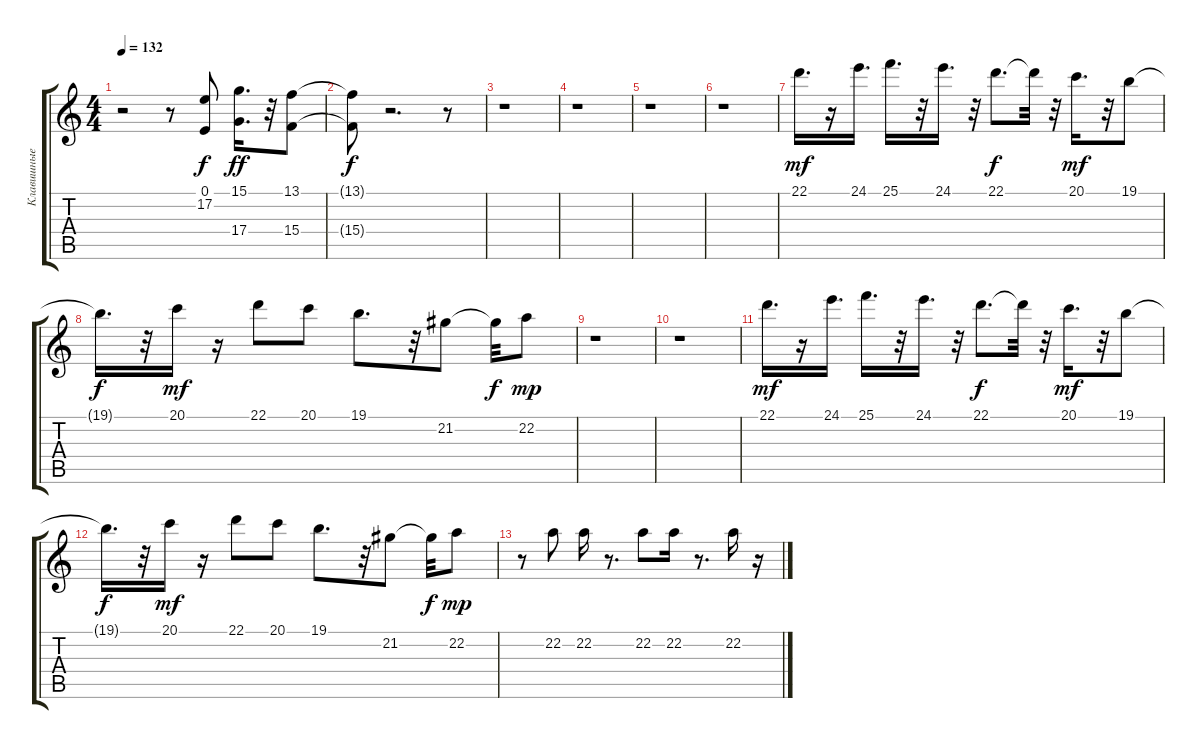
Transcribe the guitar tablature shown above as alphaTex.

\track ("Клавишные" "Клавишные") {instrument fx4atmosphere}
\staff {score tabs}
\tuning (E4 B3 G3 D3 A2 E2) {hide}
\ts (4 4)
\tempo 132
\clef g2
\ks c
r.2{dy f} r.8 (0.1 17.2).8 (15.1 17.4).16{d dy ff} r.32 (13.1 15.4).8 |
(13.1{t} 15.4{t}).8{dy f} r.2{d} r.8 |
r.1 |
r.1 |
r.1 |
r.1 |
22.1.16{d dy mf} r.16 24.1.16{d} 25.1.16{d} r.32 24.1.16{d} r.32 22.1.8{d dy f} 22.1{t}.32 r.32 20.1.16{d dy mf} r.32 19.1.8 |
19.1{t}.16{d dy f} r.32 20.1.16{dy mf} r.16 22.1.8 20.1.8 19.1.8{d} r.32 21.2.8 21.2{t}.32{dy f} 22.2.8{dy mp} |
r.1 |
r.1 |
22.1.16{d dy mf} r.16 24.1.16{d} 25.1.16{d} r.32 24.1.16{d} r.32 22.1.8{d dy f} 22.1{t}.32 r.32 20.1.16{d dy mf} r.32 19.1.8 |
19.1{t}.16{d dy f} r.32 20.1.16{dy mf} r.16 22.1.8 20.1.8 19.1.8{d} r.32 21.2.8 21.2{t}.32{dy f} 22.2.8{dy mp} |
r.8 22.2.8 22.2.16 r.8{d} 22.2.8 22.2.16 r.8{d} 22.2.16 r.16
